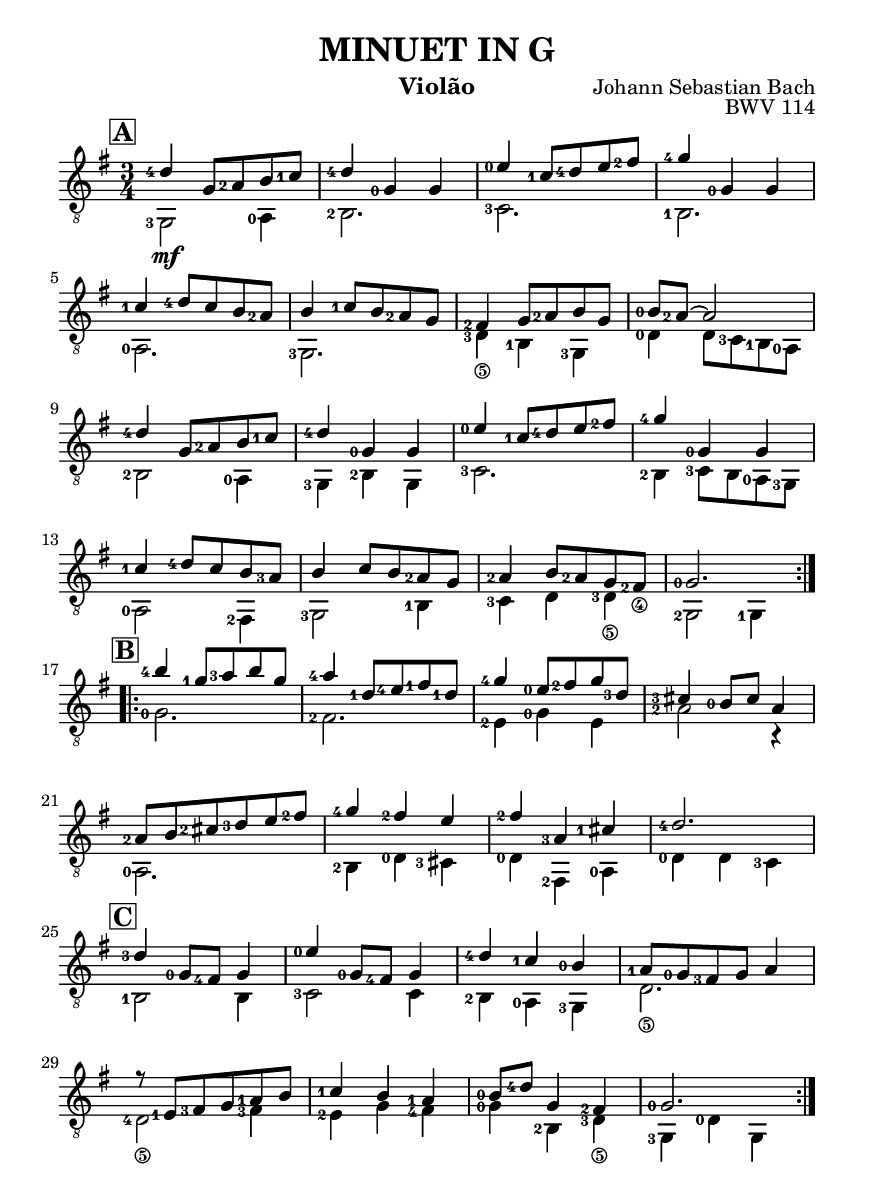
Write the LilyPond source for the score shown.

\version "2.24.4"

\version "2.24.4"

barre = #(define-music-function (txt notes) (string? ly:music?) #{
  \once \override TextSpanner.bound-details.left.text = \markup { \bold \upright \concat { #txt " " } }
  \once \override TextSpanner.bound-details.right.text = \markup { \draw-line #'(0 . -1) }
  \once \override TextSpanner.style = #'line                       % Estilo de linha
  \once \override TextSpanner.staff-padding = #1.5                 % Distância da pauta (padrão: 1.0)
  \once \override TextSpanner.bound-details.left.padding = #-1.5   % Espaço antes do texto
  \once \override TextSpanner.bound-details.right.padding = #-1.5  % Espaço após o texto

  <>^\startTextSpan #notes \stopTextSpan
#})


#(set-global-staff-size 18)

\paper {
  #(set-paper-size "a5")
  top-margin = 10\mm
  left-margin = 10\mm
  right-margin = 10\mm
  system-system-spacing = #'((basic-distance . 14))
}

\header {
  title = "MINUET IN G"
  opus = "BWV 114"
  composer = "Johann Sebastian Bach"
  instrument = "Violão"
}

soprano = {
  \set fingeringOrientations = #'(left)
  \mark \default
  \repeat volta 2 {
    <d'-4>4 g8 <a-2> b <c'-1>
    <d'-4>4 <g-0> g 
    <e'-0>4 <c'-1>8 <d'-4> e' <fis'-2>
    <g'-4>4 <g-0> g
    \break
    
    <c'-1>4 <d'-4>8 c' b <a-2>
    b4 <c'-1>8 b <a-2> g
    <fis-2>4 g8 <a-2> b g
    <b-0>8 <a-2>8 ~ a2
    \break 
    
    <d'-4>4 g8 <a-2> b <c'-1>  
    <d'-4>4 <g-0> g 
    <e'-0>4 <c'-1>8 <d'-4> e' <fis'-2> 
    <g'-4>4 <g-0> g 
    \break
    
    <c'-1>4 <d'-4>8 c' b <a-3> 
    b4 c'8 b <a-2> g 
    <a-2>4 b8 <a-2> g <fis-2_\4> 
    <g-0>2. 
    \break
  }

  \mark \default
  \repeat volta 2 {
    <b'-4>4 <g'-1>8 <a'-3> b' g' 
    <a'-4>4 <d'-1>8 <e'-4>\2 <fis'-1> <d'-1> 
    <g'-4>4 <e'-0>8 <fis'-2> g' <d'-3> 
    <cis'-3>4 <b-0>8 cis' a4 
    \break
    
    <a-2>8 b <cis'-2> <d'-3> e' <fis'-2> 
    <g'-4>4 <fis'-2> e' 
    <fis'-2> <a-3> <cis'-1> 
    <d'-4>2. 
    \break

    \mark \default
    <d'-3>4 <g-0>8 <fis-4> g4 
    <e'-0>4 <g-0>8 <fis-4> g4 
    <d'-4>4 <c'-1> <b-0> 
    <a-1>8 <g-0> <fis-3> g a4 
    \break
    
    r8 <e-1> <fis-3> g <a-1> b 
    <c'-1>4 b <a-1> 
    <b-0>8 <d'-4> g4 <fis-2> 
    <g-0>2. 
    \break
  }
}

alto = {
  \set fingeringOrientations = #'(left)
  <g,-3>2 \mf <a,-0>4
  <b,-2>2.
  <c-3>2.
  <b,-1>2.

  <a,-0>2.
  <g,-3>2.
  <d-3_\5>4_\5 <b,-1> <g,-3>
  <d-0>4 d8 <c-3> <b,-1> <a,-0>
  
  <b,-2>2 <a,-0>4 
  <g,-3>4 <b,-2> g, 
  <c-3>2. 
  <b,-2>4 <c-3>8 b, <a,-0> <g,-3>
  
  <a,-0>2 <fis,-2>4 
  <g,-3>2 <b,-1>4 
  <c-3>4 d4 <d-3_\5>4 
  <g,-2>2 <g,-1>4 

  <g-0>2. 
  <fis-2>2. 
  <e-2>4 <g-0> e 
  <a-2>2 r4 
  
  <a,-0>2. 
  <b,-2>4 <d-0> <cis-3> 
  <d-0>4 <fis,-2> <a,-0> 
  <d-0>4 d <c-3> 
  
  <b,-1>2 b,4 
  <c-3>2 c4 
  <b,-2>4 <a,-0> <g,-3> 
  d2._\5 
  
  <d-4_\5>2 <fis-3>4 
  <e-2>4 g <fis-4> 
  <g-0>4 <b,-2> <d-3_\5> 
  <g,-3>4 <d-0> g, 
}

\score {
  %\unfoldRepeats
  \new StaffGroup <<
    \new Staff <<
      \set Staff.midiInstrument = #"acoustic guitar (nylon)"
      \set Score.rehearsalMarkFormatter = #format-mark-box-alphabet
      \time 3/4
      \key g \major
      \clef "treble_8"
      \new Voice = "voiceOne" { \voiceOne \soprano }
      \new Voice = "voiceTwo" { \voiceTwo \alto }
    >>
  >>
  \layout { 
    indent = 0 
  }
  \midi { \tempo 4 = 110}
}
